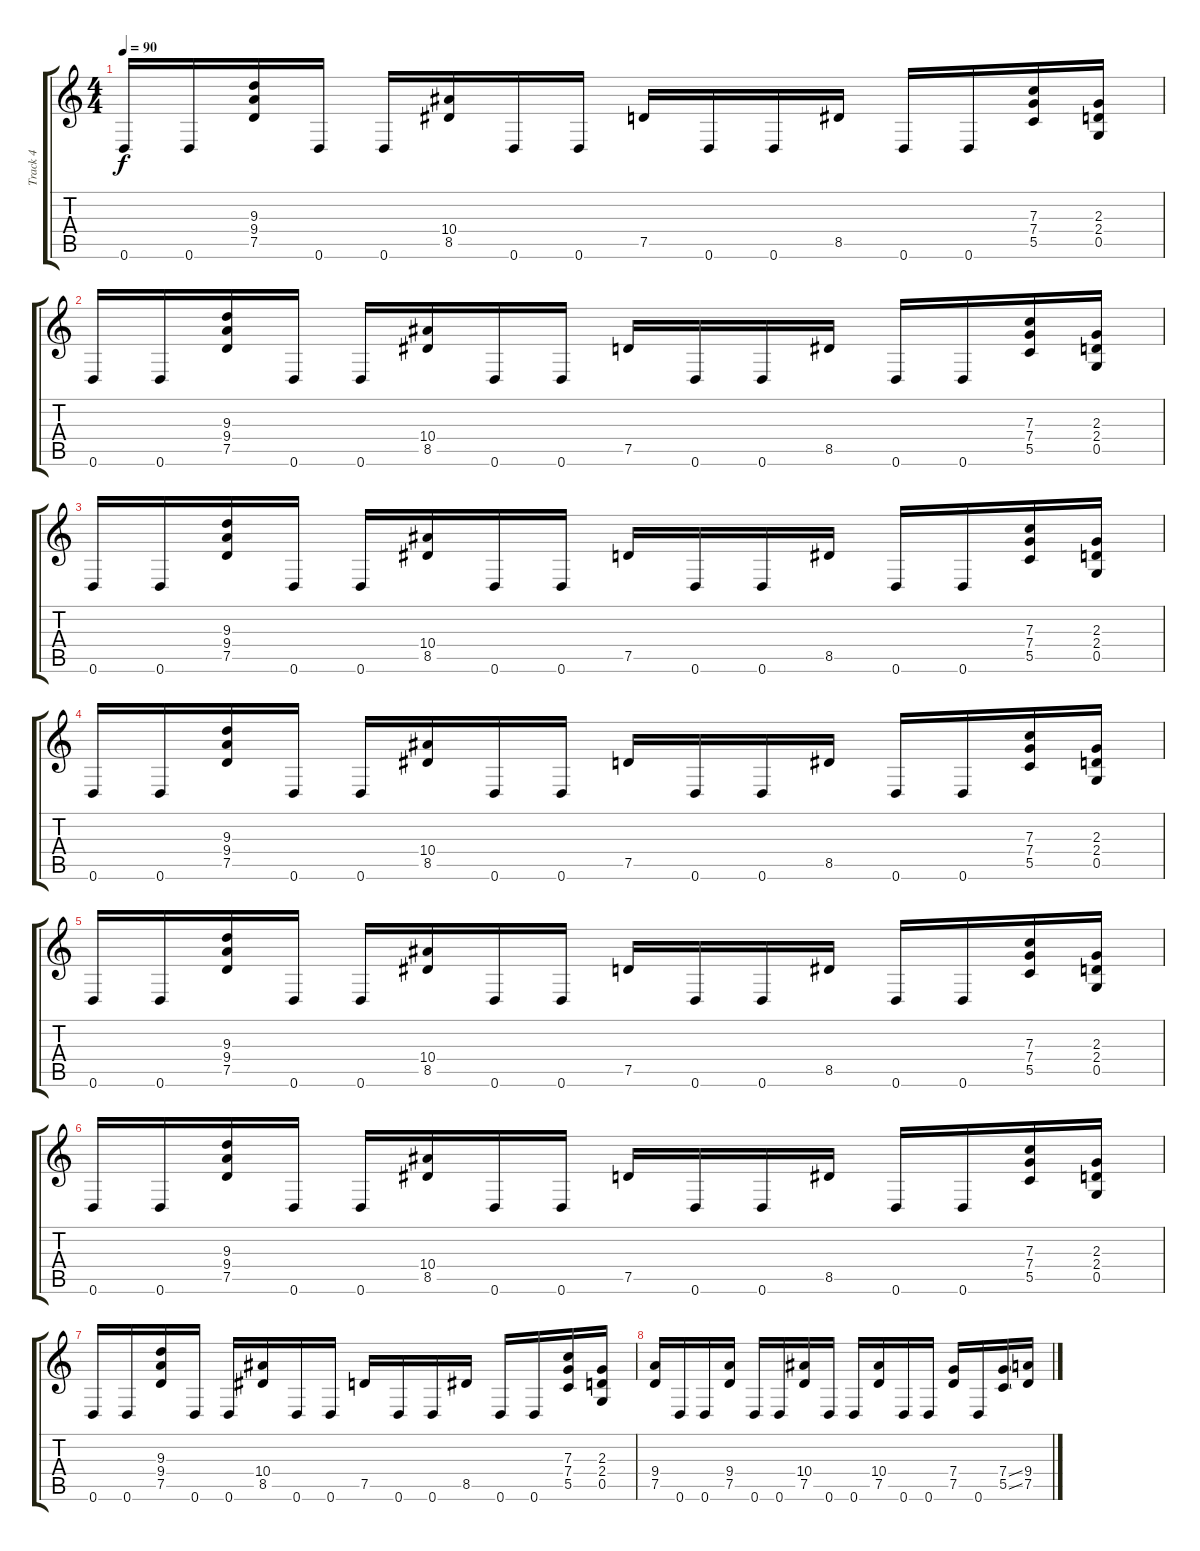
\track ("Track 4" "Track 4") {instrument electricbasspick}
\staff {score tabs}
\tuning (D4 A3 F3 C3 G2 D2) {hide}
\ts (4 4)
\tempo 90
\clef g2
\ks c
0.6.16{dy f} 0.6.16 (9.3 9.4 7.5).16 0.6.16 0.6.16 (10.4 8.5).16 0.6.16 0.6.16 7.5.16 0.6.16 0.6.16 8.5.16 0.6.16 0.6.16 (7.3 7.4 5.5).16 (2.3 2.4 0.5).16 |
0.6.16 0.6.16 (9.3 9.4 7.5).16 0.6.16 0.6.16 (10.4 8.5).16 0.6.16 0.6.16 7.5.16 0.6.16 0.6.16 8.5.16 0.6.16 0.6.16 (7.3 7.4 5.5).16 (2.3 2.4 0.5).16 |
0.6.16 0.6.16 (9.3 9.4 7.5).16 0.6.16 0.6.16 (10.4 8.5).16 0.6.16 0.6.16 7.5.16 0.6.16 0.6.16 8.5.16 0.6.16 0.6.16 (7.3 7.4 5.5).16 (2.3 2.4 0.5).16 |
0.6.16 0.6.16 (9.3 9.4 7.5).16 0.6.16 0.6.16 (10.4 8.5).16 0.6.16 0.6.16 7.5.16 0.6.16 0.6.16 8.5.16 0.6.16 0.6.16 (7.3 7.4 5.5).16 (2.3 2.4 0.5).16 |
0.6.16 0.6.16 (9.3 9.4 7.5).16 0.6.16 0.6.16 (10.4 8.5).16 0.6.16 0.6.16 7.5.16 0.6.16 0.6.16 8.5.16 0.6.16 0.6.16 (7.3 7.4 5.5).16 (2.3 2.4 0.5).16 |
0.6.16 0.6.16 (9.3 9.4 7.5).16 0.6.16 0.6.16 (10.4 8.5).16 0.6.16 0.6.16 7.5.16 0.6.16 0.6.16 8.5.16 0.6.16 0.6.16 (7.3 7.4 5.5).16 (2.3 2.4 0.5).16 |
0.6.16 0.6.16 (9.3 9.4 7.5).16 0.6.16 0.6.16 (10.4 8.5).16 0.6.16 0.6.16 7.5.16 0.6.16 0.6.16 8.5.16 0.6.16 0.6.16 (7.3 7.4 5.5).16 (2.3 2.4 0.5).16 |
(9.4 7.5).16 0.6.16 0.6.16 (9.4 7.5).16 0.6.16 0.6.16 (10.4 7.5).16 0.6.16 0.6.16 (10.4 7.5).16 0.6.16 0.6.16 (7.4 7.5).16 0.6.16 (7.4{ss} 5.5{ss}).16 (9.4 7.5).16
